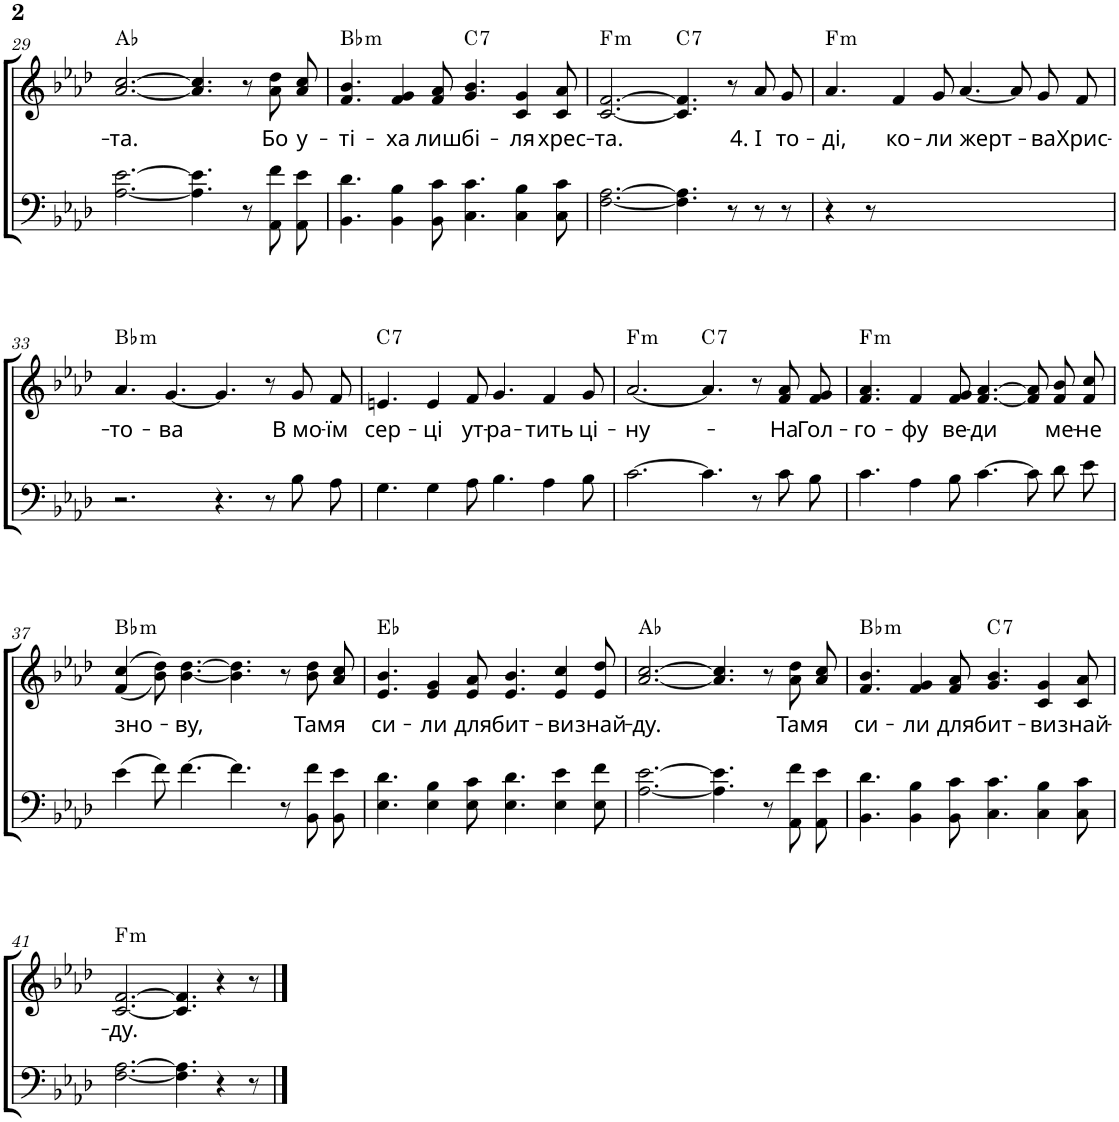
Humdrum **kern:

**kern	**kern	**text	**harte
*part2	*part1	*part1	*part1
*staff2	*staff1	*staff1	*
*I"Voice	*I"Voice	*	*
*I'V	*I'V	*	*
!!LO:PB:g=z
*clefF4	*clefG2	*	*
*k[b-e-a-d-]	*k[b-e-a-d-]	*	*
*M12/8	*M12/8	*	*
=29	=29	=29	=29
!	!	!LO:LY:b	!
[2.A-\ [2.e-\	[2.a-/ [2.cc/	-та.	Ab:maj
4.A-\] 4.e-\]	4.a-/] 4.cc/]	.	.
8r	8r	.	.
!	!	!LO:LY:b	!
8AA-\ 8f\L	8a-\ 8dd-\L	Бо	.
!	!	!LO:LY:b	!
8AA-\ 8e-\J	8a-\ 8cc\J	у-	.
=30	=30	=30	=30
!	!	!LO:LY:b	!LO:H:kt=m
4.BB-\ 4.d-\	4.f/ 4.b-/	-ті-	Bb:min
!	!	!LO:LY:b	!
4BB-\ 4B-\	4f/ 4g/	-ха	.
!	!	!LO:LY:b	!
8BB-\ 8c\	8f/ 8a-/	лиш	.
!	!	!LO:LY:b	!LO:H:kt=7
4.C\ 4.c\	4.g/ 4.b-/	бі-	C:7
!	!	!LO:LY:b	!
4C\ 4B-\	4c/ 4g/	-ля	.
!	!	!LO:LY:b	!
8C\ 8c\	8c/ 8a-/	хрес-	.
=31	=31	=31	=31
!	!	!LO:LY:b	!LO:H:kt=m
[2.F\ [2.A-\	[2.c/ [2.f/	-та.	F:min
!	!	!	!LO:H:kt=7
4.F\] 4.A-\]	4.c/] 4.f/]	.	C:7
8r	8r	.	.
!	!	!LO:LY:b	!
8r	8a-/L	4. І	.
!	!	!LO:LY:b	!
8r	8g/J	то-	.
=32	=32	=32	=32
!	!	!LO:LY:b	!LO:H:kt=m
4r	4.a-/	-ді,	F:min
8r	.	.	.
!	!	!LO:LY:b	!
1ryy	4f/	ко-	.
!	!	!LO:LY:b	!
.	8g/	-ли	.
!	!	!LO:LY:b	!
.	[<4.a-/	жерт-	.
.	8a-/L]	.	.
!	!	!LO:LY:b	!
.	8g/	-ва	.
!	!	!LO:LY:b	!
8ryy	8f/J	Хрис-	.
!!LO:LB:g=z
=33	=33	=33	=33
!	!	!LO:LY:b	!LO:H:kt=m
2.r	4.a-/	-то-	Bb:min
!	!	!LO:LY:b	!
.	[<4.g/	-ва	.
4.r	4.g/]	.	.
8r	8r	.	.
!	!	!LO:LY:b	!
8B-\L	8g/L	В мо-	.
!	!	!LO:LY:b	!
8A-\J	8f/J	-їм	.
=34	=34	=34	=34
!	!	!LO:LY:b	!LO:H:kt=7
4.G\	4.en/	сер-	C:7
!	!	!LO:LY:b	!
4G\	4e/	-ці	.
!	!	!LO:LY:b	!
8A-\	8f/	ут-	.
!	!	!LO:LY:b	!
4.B-\	4.g/	-ра-	.
!	!	!LO:LY:b	!
4A-\	4f/	-тить	.
!	!	!LO:LY:b	!
8B-\	8g/	ці-	.
=35	=35	=35	=35
!	!	!LO:LY:b	!LO:H:kt=m
[2.c\	[<2.a-/	-ну-	F:min
!	!	!	!LO:H:kt=7
4.c\]	4.a-/]	.	C:7
8r	8r	.	.
!	!	!LO:LY:b	!
8c\L	8f/ 8a-/L	-На	.
!	!	!LO:LY:b	!
8B-\J	8f/ 8g/J	Гол-	.
=36	=36	=36	=36
!	!	!LO:LY:b	!LO:H:kt=m
4.c\	4.f/ 4.a-/	-го-	F:min
!	!	!LO:LY:b	!
4A-\	4f/	-фу	.
!	!	!LO:LY:b	!
8B-\	8f/ 8g/	ве-	.
!	!	!LO:LY:b	!
[>4.c\	[4.f/ [4.a-/	-ди	.
8c\L]	8f]/ 8a-]/L	.	.
!	!	!LO:LY:b	!
8d-\	8f/ 8b-/	ме-	.
!	!	!LO:LY:b	!
8e-\J	8f/ 8cc/J	-не	.
!!LO:LB:g=z
=37	=37	=37	=37
!	!	!LO:LY:b	!LO:H:kt=m
(>4e-\	(>(<4f/ 4cc/	зно-	Bb:min
8f\)	8b-\ 8dd-\))	.	.
!	!	!LO:LY:b	!
[>4.f\	[<4.b-\ [>4.dd-\	-ву,	.
4.f\]	4.b-\] 4.dd-\]	.	.
8r	8r	.	.
!	!	!LO:LY:b	!
8BB-\ 8f\L	8b-\ 8dd-\L	Там	.
!	!	!LO:LY:b	!
8BB-\ 8e-\J	8a-\ 8cc\J	я	.
=38	=38	=38	=38
!	!	!LO:LY:b	!
4.E-\ 4.d-\	4.e-/ 4.b-/	си-	Eb:maj
!	!	!LO:LY:b	!
4E-\ 4B-\	4e-/ 4g/	-ли	.
!	!	!LO:LY:b	!
8E-\ 8c\	8e-/ 8a-/	для	.
!	!	!LO:LY:b	!
4.E-\ 4.d-\	4.e-/ 4.b-/	бит-	.
!	!	!LO:LY:b	!
4E-\ 4e-\	4e-/ 4cc/	-ви	.
!	!	!LO:LY:b	!
8E-\ 8f\	8e-/ 8dd-/	знай-	.
=39	=39	=39	=39
!	!	!LO:LY:b	!
[2.A-\ [>2.e-\	[2.a-/ [2.cc/	-ду.	Ab:maj
4.A-\] 4.e-\]	4.a-/] 4.cc/]	.	.
8r	8r	.	.
!	!	!LO:LY:b	!
8AA-\ 8f\L	8a-\ 8dd-\L	Там	.
!	!	!LO:LY:b	!
8AA-\ 8e-\J	8a-\ 8cc\J	я	.
=40	=40	=40	=40
!	!	!LO:LY:b	!LO:H:kt=m
4.BB-\ 4.d-\	4.f/ 4.b-/	си-	Bb:min
!	!	!LO:LY:b	!
4BB-\ 4B-\	4f/ 4g/	-ли	.
!	!	!LO:LY:b	!
8BB-\ 8c\	8f/ 8a-/	для	.
!	!	!LO:LY:b	!LO:H:kt=7
4.C\ 4.c\	4.g/ 4.b-/	бит-	C:7
!	!	!LO:LY:b	!
4C\ 4B-\	4c/ 4g/	-ви	.
!	!	!LO:LY:b	!
8C\ 8c\	8c/ 8a-/	знай-	.
!!LO:LB:g=z
=41	=41	=41	=41
!	!	!LO:LY:b	!LO:H:kt=m
[2.F\ [2.A-\	[<2.c/ [2.f/	-ду.	F:min
4.F\] 4.A-\]	4.c/] 4.f/]	.	.
4r	4r	.	.
8r	8r	.	.
==	==	==	==
*-	*-	*-	*-
